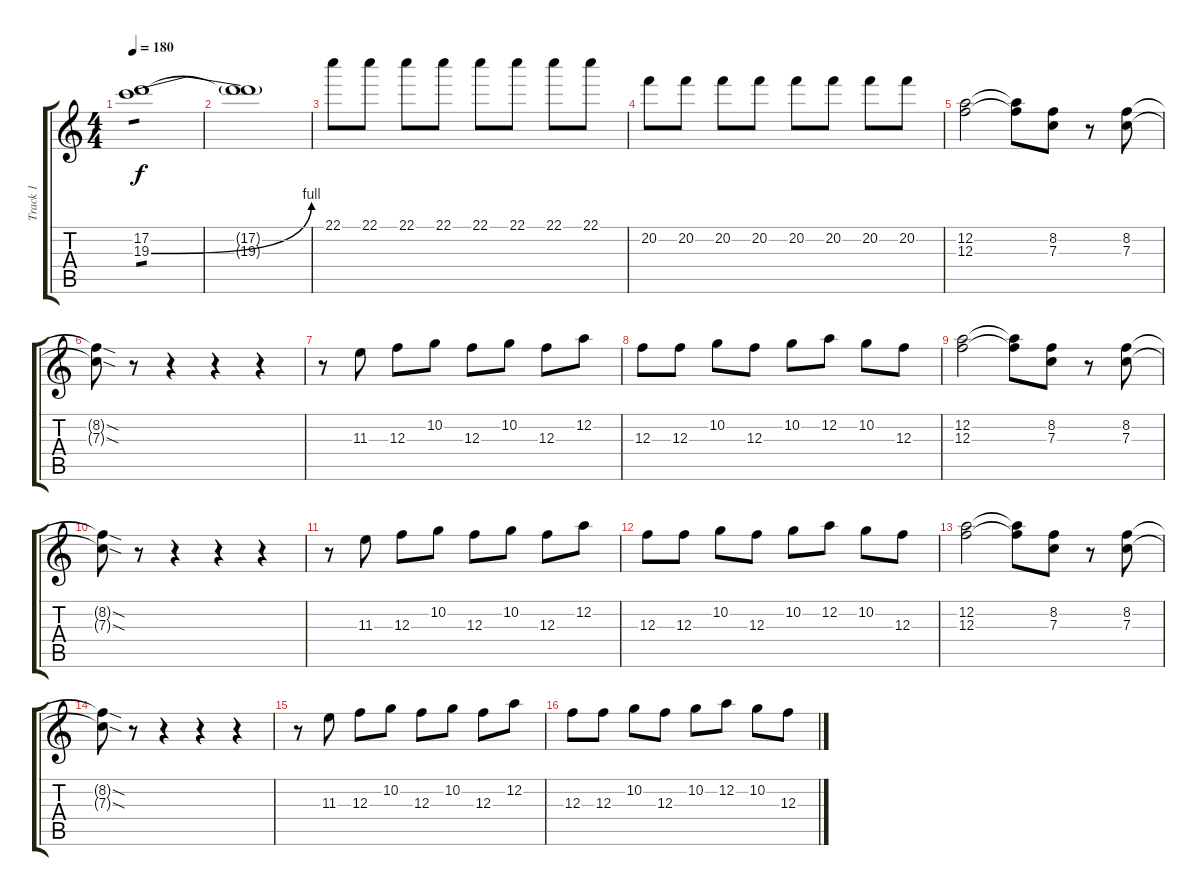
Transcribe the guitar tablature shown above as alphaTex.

\track ("Track 1" "Track 1") {instrument distortionguitar}
\staff {score tabs}
\tuning (D4 A3 F3 C3 G2 C2) {hide}
\ts (4 4)
\tempo 180
\clef g2
\ks c
(17.2 19.3{be (bend 0 0 60 4)}).1{tp 1 dy f} |
(17.2{t} 19.3{t}).1 |
22.1.8 22.1.8 22.1.8 22.1.8 22.1.8 22.1.8 22.1.8 22.1.8 |
20.2.8 20.2.8 20.2.8 20.2.8 20.2.8 20.2.8 20.2.8 20.2.8 |
(12.2 12.3).2 (12.2{t} 12.3{t}).8 (8.2 7.3).8 r.8 (8.2 7.3).8 |
(8.2{sod t} 7.3{sod t}).8 r.8 r.4 r.4 r.4 |
r.8 11.3.8 12.3.8 10.2.8 12.3.8 10.2.8 12.3.8 12.2.8 |
12.3.8 12.3.8 10.2.8 12.3.8 10.2.8 12.2.8 10.2.8 12.3.8 |
(12.2 12.3).2 (12.2{t} 12.3{t}).8 (8.2 7.3).8 r.8 (8.2 7.3).8 |
(8.2{sod t} 7.3{sod t}).8 r.8 r.4 r.4 r.4 |
r.8 11.3.8 12.3.8 10.2.8 12.3.8 10.2.8 12.3.8 12.2.8 |
12.3.8 12.3.8 10.2.8 12.3.8 10.2.8 12.2.8 10.2.8 12.3.8 |
(12.2 12.3).2 (12.2{t} 12.3{t}).8 (8.2 7.3).8 r.8 (8.2 7.3).8 |
(8.2{sod t} 7.3{sod t}).8 r.8 r.4 r.4 r.4 |
r.8 11.3.8 12.3.8 10.2.8 12.3.8 10.2.8 12.3.8 12.2.8 |
12.3.8 12.3.8 10.2.8 12.3.8 10.2.8 12.2.8 10.2.8 12.3.8
